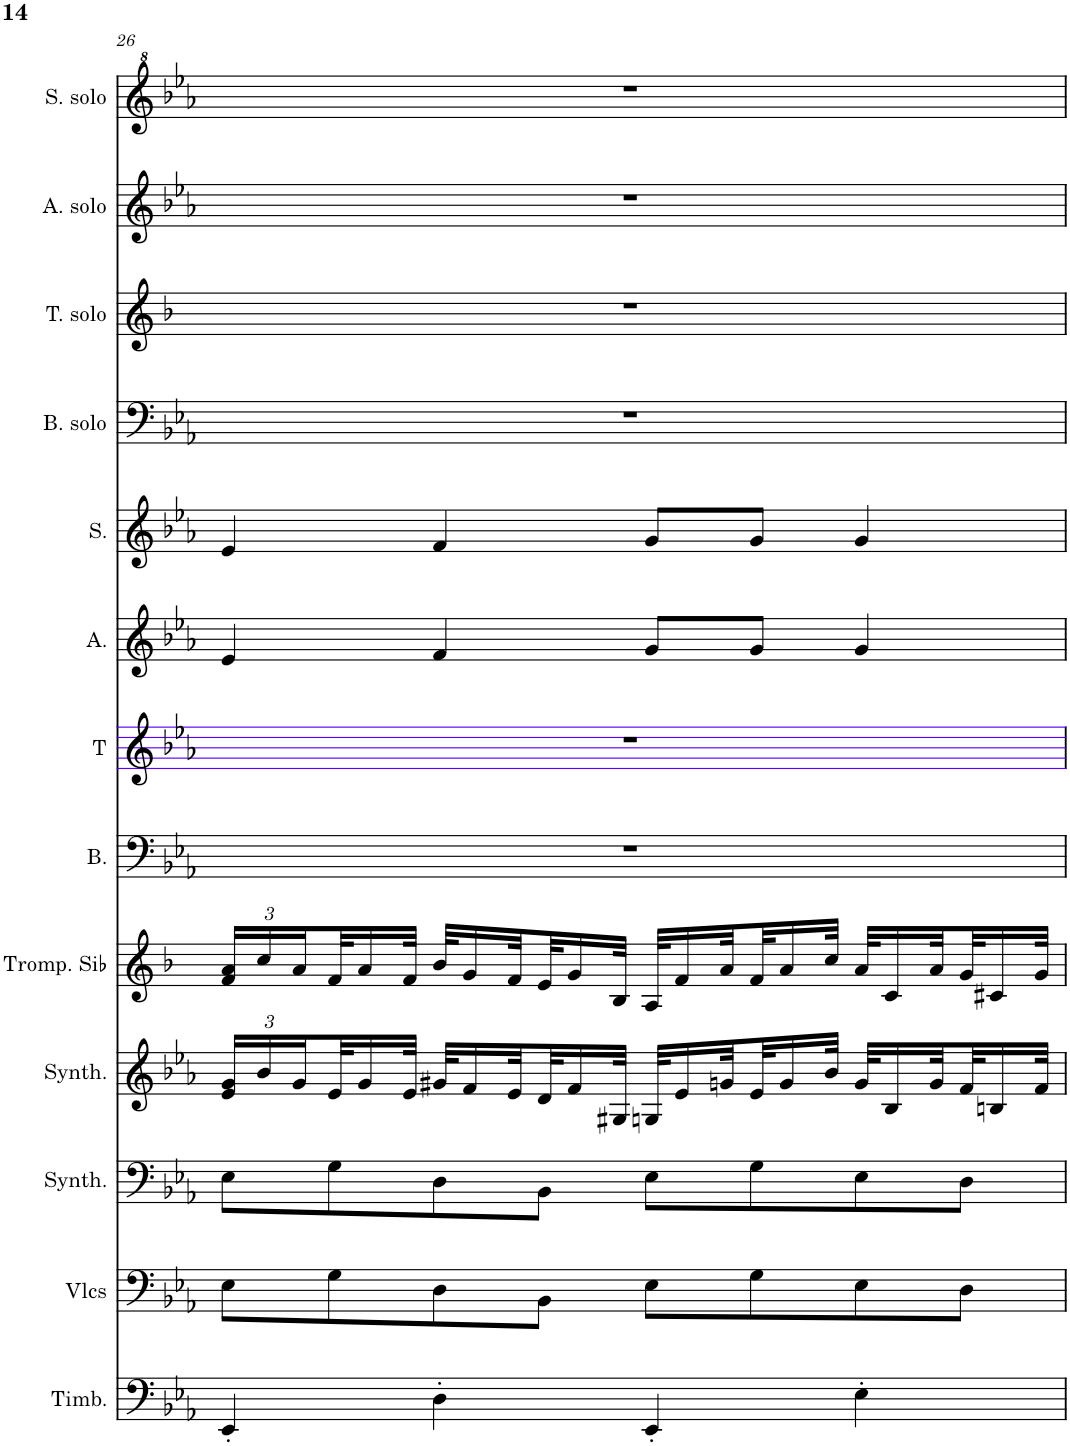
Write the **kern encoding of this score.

**kern	**kern	**kern	**kern	**kern	**kern	**kern	**kern	**kern	**kern	**kern	**kern	**kern
*part13	*part12	*part11	*part10	*part9	*part8	*part7	*part6	*part5	*part4	*part3	*part2	*part1
*staff13	*staff12	*staff11	*staff10	*staff9	*staff8	*staff7	*staff6	*staff5	*staff4	*staff3	*staff2	*staff1
*I"Timbales, Staff-1	*I"Violoncelles, D'Bass/Strings, etc	*I"Synthétiseur d'instruments à cordes, Synth strings, etc	*I"Synthétiseur d'instruments à cordes, Synth strings 2	*I"Trompette en Sib, 1st violins	*I"Basse	*I"Ténors	*I"Alto	*I"Soprano	*I"Bases Solo	*I"Ténor solo	*I"Alto solo	*I"Soprano Solo
*I'Timb.	*I'Vlcs	*I'Synth.	*I'Synth.	*I'Tromp. Sib	*I'B.	*I'T	*I'A.	*I'S.	*I'B. solo	*I'T. solo	*I'A. solo	*I'S. solo
!!LO:PB:g=z
*clefF4	*clefF4	*clefG2	*clefG2	*clefG2	*clefF4	*clefG2	*clefG2	*clefG2	*clefF4	*clefG2	*clefG2	*clefG^2
*	*	*	*	*Trd1c2	*	*	*	*	*	*Trd8c14	*	*
*k[b-e-a-]	*k[b-e-a-]	*k[b-e-a-]	*k[b-e-a-]	*k[b-]	*k[b-e-a-]	*k[b-e-a-]	*k[b-e-a-]	*k[b-e-a-]	*k[b-e-a-]	*k[b-]	*k[b-e-a-]	*k[b-e-a-]
*M4/4	*M4/4	*M4/4	*M4/4	*M4/4	*M4/4	*M4/4	*M4/4	*M4/4	*M4/4	*M4/4	*M4/4	*M4/4
*	*	*	*Xbrackettup	*Xbrackettup	*	*	*	*	*	*	*	*
=26	=26	=26	=26	=26	=26	=26	=26	=26	=26	=26	=26	=26
4EE-'/	8E-\L	8E-\L	24e-/ 24g/LL	24f/ 24a/LL	1r	1r	4e-/	4e-/	1r	1r	1r	1r
.	.	.	24b-/	24cc/	.	.	.	.	.	.	.	.
.	.	.	24g/	24a/	.	.	.	.	.	.	.	.
.	8G\	8G\	32e-/K	32f/K	.	.	.	.	.	.	.	.
.	.	.	16g/	16a/	.	.	.	.	.	.	.	.
.	.	.	32e-/JJk	32f/JJk	.	.	.	.	.	.	.	.
4D'\	8D\	8D\	32g#X/KLL	32b-/KLL	.	.	4f/	4f/	.	.	.	.
.	.	.	16f/	16g/	.	.	.	.	.	.	.	.
.	.	.	32e-/L	32f/L	.	.	.	.	.	.	.	.
.	8BB-\J	8BB-\J	32d/J	32e/J	.	.	.	.	.	.	.	.
.	.	.	16f/	16g/	.	.	.	.	.	.	.	.
.	.	.	32G#X/JJk	32B-/JJk	.	.	.	.	.	.	.	.
4EE-'/	8E-\L	8E-\L	32Gn/KLL	32A/KLL	.	.	8g/L	8g/L	.	.	.	.
.	.	.	16e-/	16f/	.	.	.	.	.	.	.	.
.	.	.	32gn/L	32a/L	.	.	.	.	.	.	.	.
.	8G\	8G\	32e-/J	32f/J	.	.	8g/J	8g/J	.	.	.	.
.	.	.	16g/	16a/	.	.	.	.	.	.	.	.
.	.	.	32b-/JJk	32cc/JJk	.	.	.	.	.	.	.	.
4E-'\	8E-\	8E-\	32g/KLL	32a/KLL	.	.	4g/	4g/	.	.	.	.
.	.	.	16B-/	16c/	.	.	.	.	.	.	.	.
.	.	.	32g/L	32a/L	.	.	.	.	.	.	.	.
.	8D\J	8D\J	32f/J	32g/J	.	.	.	.	.	.	.	.
.	.	.	16Bn/	16c#X/	.	.	.	.	.	.	.	.
.	.	.	32f/JJk	32g/JJk	.	.	.	.	.	.	.	.
=	=	=	=	=	=	=	=	=	=	=	=	=
*-	*-	*-	*-	*-	*-	*-	*-	*-	*-	*-	*-	*-
